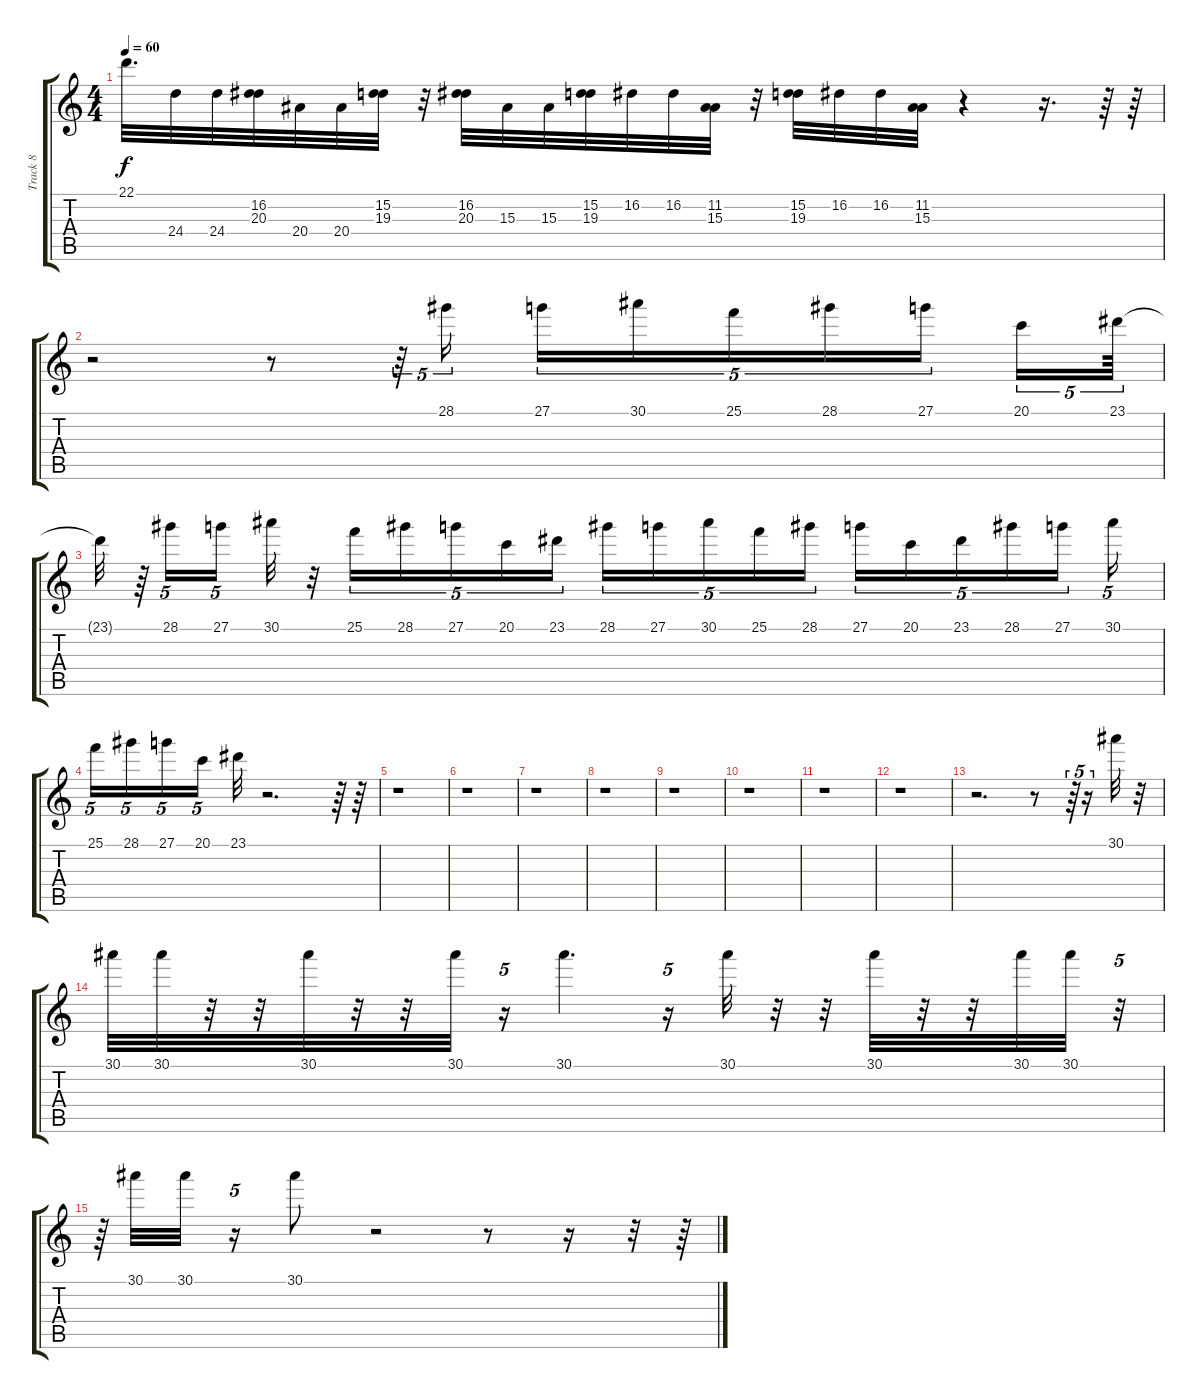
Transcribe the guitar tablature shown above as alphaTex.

\track ("Track 8" "Track 8") {instrument orchestralharp}
\staff {score tabs}
\tuning (E4 B3 G3 D3 A2 E2) {hide}
\ts (4 4)
\tempo 60
\clef g2
\ks c
22.1{t}.32{d dy f} 24.4.32{volume 11 balance 6} 24.4.32 (16.2 20.3).32 20.4.32 20.4.32 (15.2 19.3).32{volume 10 balance 5} r.32 (16.2 20.3).32 15.3.32 15.3.32 (15.2 19.3).32{volume 8 balance 7} 16.2.32 16.2.32 (11.2 15.3).32 r.32 (15.2 19.3).32{volume 7 balance 6} 16.2.32 16.2.32 (11.2 15.3).32 r.4 r.16{d} r.64 r.64 |
r.2 r.8 r.64{tu (5 4)} 28.1.16{tu (5 4) volume 7 balance 11 beam splitsecondary} 27.1.16{tu (5 4)} 30.1.16{tu (5 4)} 25.1.16{tu (5 4)} 28.1.16{tu (5 4)} 27.1.16{tu (5 4) beam splitsecondary} 20.1.16{tu (5 4)} 23.1.64{tu (5 4)} |
23.1{t}.32 r.64 28.1.16{tu (5 4)} 27.1.16{tu (5 4) beam splitsecondary} 30.1.32 r.32 25.1.16{tu (5 4)} 28.1.16{tu (5 4)} 27.1.16{tu (5 4)} 20.1.16{tu (5 4)} 23.1.16{tu (5 4) beam splitsecondary} 28.1.16{tu (5 4) volume 4 balance 16} 27.1.16{tu (5 4)} 30.1.16{tu (5 4)} 25.1.16{tu (5 4)} 28.1.16{tu (5 4) beam splitsecondary} 27.1.16{tu (5 4)} 20.1.16{tu (5 4)} 23.1.16{tu (5 4)} 28.1.16{tu (5 4)} 27.1.16{tu (5 4) beam splitsecondary} 30.1.16{tu (5 4)} |
25.1.16{tu (5 4)} 28.1.16{tu (5 4)} 27.1.16{tu (5 4)} 20.1.16{tu (5 4) beam splitsecondary} 23.1.32 r.2{d} r.64 r.64 |
r.1 |
r.1 |
r.1 |
r.1 |
r.1 |
r.1 |
r.1 |
r.1 |
r.2{d} r.8 r.64{tu (5 4)} r.16{tu (5 4) volume 8 balance 10} 30.1.32 r.32{volume 4 balance 0} |
30.1.32{volume 4 balance 0} 30.1.32{volume 7 balance 11} r.32{volume 4 balance 0} r.32{volume 6 balance 8} 30.1.32{volume 4 balance 0} r.32{volume 0 balance 0} r.32{volume 4 balance 16} 30.1.32{volume 0 balance 0} r.16{tu (5 4) volume 0 balance 0} 30.1.4{d} r.16{tu (5 4) volume 8 balance 10} 30.1.32 r.32{volume 4 balance 0} r.32{volume 7 balance 11} 30.1.32{volume 4 balance 0} r.32 r.32{volume 4 balance 0} 30.1.32{volume 4 balance 0} 30.1.32{volume 6 balance 8} r.32{tu (5 4) volume 0 balance 0} |
r.64 30.1.32{volume 0 balance 0} 30.1.32{volume 4 balance 16} r.16{tu (5 4) volume 0 balance 0} 30.1.8 r.2 r.8 r.16 r.32 r.64
